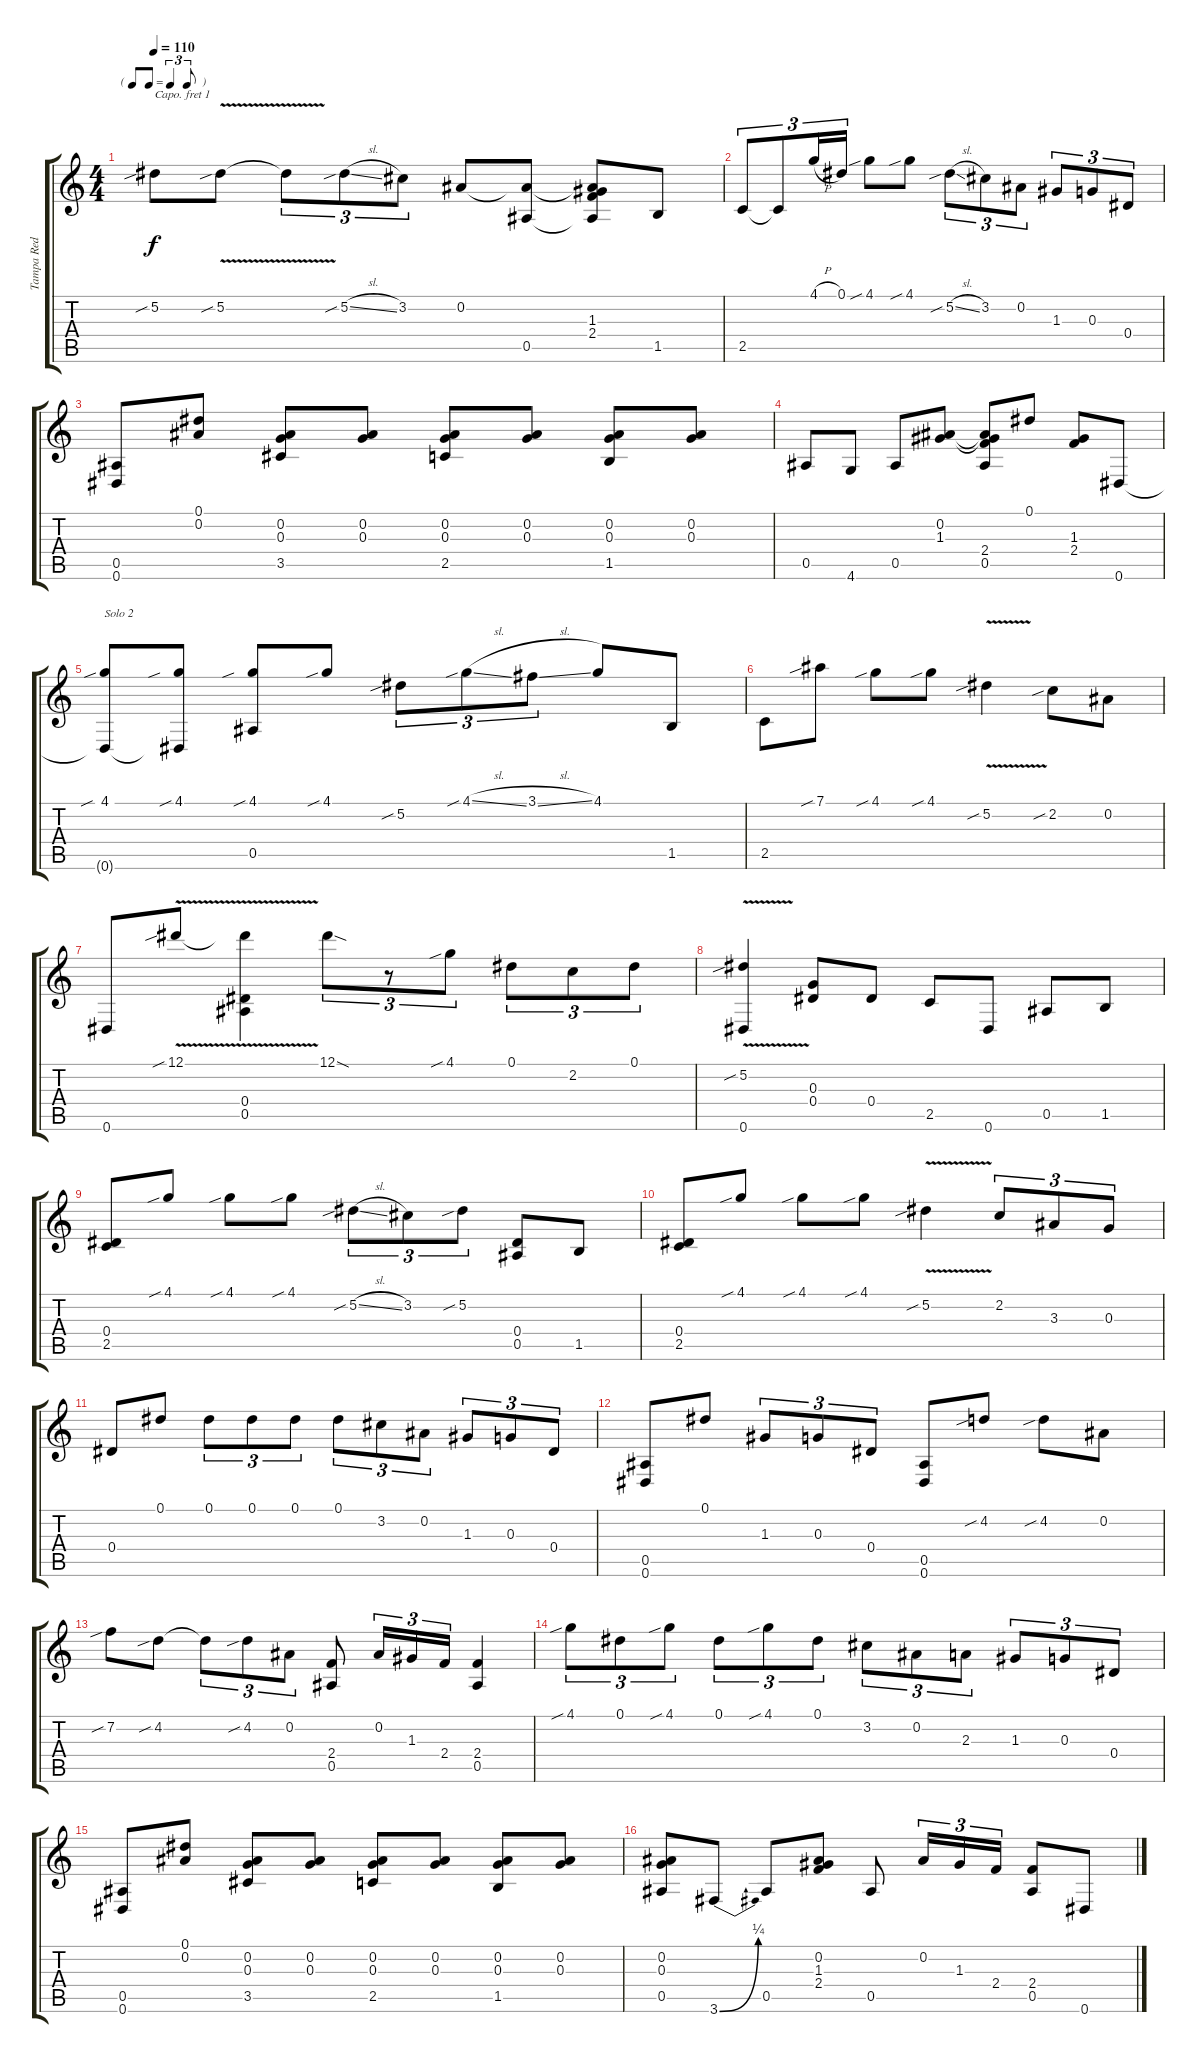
\track ("Tampa Red" "Tampa Red") {instrument acousticguitarsteel}
\staff {score tabs}
\capo 1
\tuning (D4 A3 Gb3 D3 A2 D2) {hide}
\ts (4 4)
\tf triplet8th
\tempo 110
\clef g2
\ks c
5.2{sib}.8{dy f} 5.2{v sib}.8 5.2{t}.8{tu (3 2)} 5.2{sib sl}.8{tu (3 2)} 3.2.8{tu (3 2)} 0.2.8 (0.2{t} 0.5).8 (0.2{t} 1.3 2.4 0.5{t}).8 1.5.8 |
2.5.8{tu (3 2)} 2.5{t}.8{tu (3 2)} 4.1{h}.16{tu (3 2)} 0.1.16{tu (3 2)} 4.1{sib}.8 4.1{sib}.8 5.2{sib sl}.8{tu (3 2)} 3.2.8{tu (3 2)} 0.2.8{tu (3 2)} 1.3.8{tu (3 2)} 0.3.8{tu (3 2)} 0.4.8{tu (3 2)} |
(0.5 0.6).8 (0.1 0.2).8 (0.2 0.3 3.5).8 (0.2 0.3).8 (0.2 0.3 2.5).8 (0.2 0.3).8 (0.2 0.3 1.5).8 (0.2 0.3).8 |
0.5.8 4.6.8 0.5.8 (0.2 1.3).8 (0.2{t} 1.3{t} 2.4 0.5).8 0.1.8 (1.3 2.4).8 0.6.8 |
(4.1{sib} 0.6{t}).8{txt "Solo 2"} (4.1{sib} 0.6{t}).8 (4.1{sib} 0.5).8 4.1{sib}.8 5.2{sib}.8{tu (3 2)} 4.1{sib sl}.8{tu (3 2)} 3.1{sl}.8{tu (3 2)} 4.1.8 1.5.8 |
2.5.8 7.1{sib}.8 4.1{sib}.8 4.1{sib}.8 5.2{v sib}.4 2.2{sib}.8 0.2.8 |
0.6.8 12.1{v sib}.8 (12.1{t} 0.4 0.5).4 12.1{sod}.8{tu (3 2)} r.8{tu (3 2)} 4.1{sib}.8{tu (3 2)} 0.1.8{tu (3 2)} 2.2.8{tu (3 2)} 0.1.8{tu (3 2)} |
(5.2{v sib} 0.6).4 (0.3 0.4).8 0.4.8 2.5.8 0.6.8 0.5.8 1.5.8 |
(0.4 2.5).8 4.1{sib}.8 4.1{sib}.8 4.1{sib}.8 5.2{sib sl}.8{tu (3 2)} 3.2.8{tu (3 2)} 5.2{sib}.8{tu (3 2)} (0.4 0.5).8 1.5.8 |
(0.4 2.5).8 4.1{sib}.8 4.1{sib}.8 4.1{sib}.8 5.2{v sib}.4 2.2.8{tu (3 2)} 3.3.8{tu (3 2)} 0.3.8{tu (3 2)} |
0.4.8 0.1.8 0.1.8{tu (3 2)} 0.1.8{tu (3 2)} 0.1.8{tu (3 2)} 0.1.8{tu (3 2)} 3.2.8{tu (3 2)} 0.2.8{tu (3 2)} 1.3.8{tu (3 2)} 0.3.8{tu (3 2)} 0.4.8{tu (3 2)} |
(0.5 0.6).8 0.1.8 1.3.8{tu (3 2)} 0.3.8{tu (3 2)} 0.4.8{tu (3 2)} (0.5 0.6).8 4.2{sib}.8 4.2{sib}.8 0.2.8 |
7.2{sib}.8 4.2{sib}.8 4.2{t}.8{tu (3 2)} 4.2{sib}.8{tu (3 2)} 0.2.8{tu (3 2)} (2.4 0.5).8 0.2.16{tu (3 2)} 1.3.16{tu (3 2)} 2.4.16{tu (3 2)} (2.4 0.5).4 |
4.1{sib}.8{tu (3 2)} 0.1.8{tu (3 2)} 4.1{sib}.8{tu (3 2)} 0.1.8{tu (3 2)} 4.1{sib}.8{tu (3 2)} 0.1.8{tu (3 2)} 3.2.8{tu (3 2)} 0.2.8{tu (3 2)} 2.3.8{tu (3 2)} 1.3.8{tu (3 2)} 0.3.8{tu (3 2)} 0.4.8{tu (3 2)} |
(0.5 0.6).8 (0.1 0.2).8 (0.2 0.3 3.5).8 (0.2 0.3).8 (0.2 0.3 2.5).8 (0.2 0.3).8 (0.2 0.3 1.5).8 (0.2 0.3).8 |
(0.2 0.3 0.5).8 3.6{be (bend 0 0 60 1)}.8 0.5.8 (0.2 1.3 2.4).8 0.5.8 0.2.16{tu (3 2)} 1.3.16{tu (3 2)} 2.4.16{tu (3 2)} (2.4 0.5).8 0.6.8
